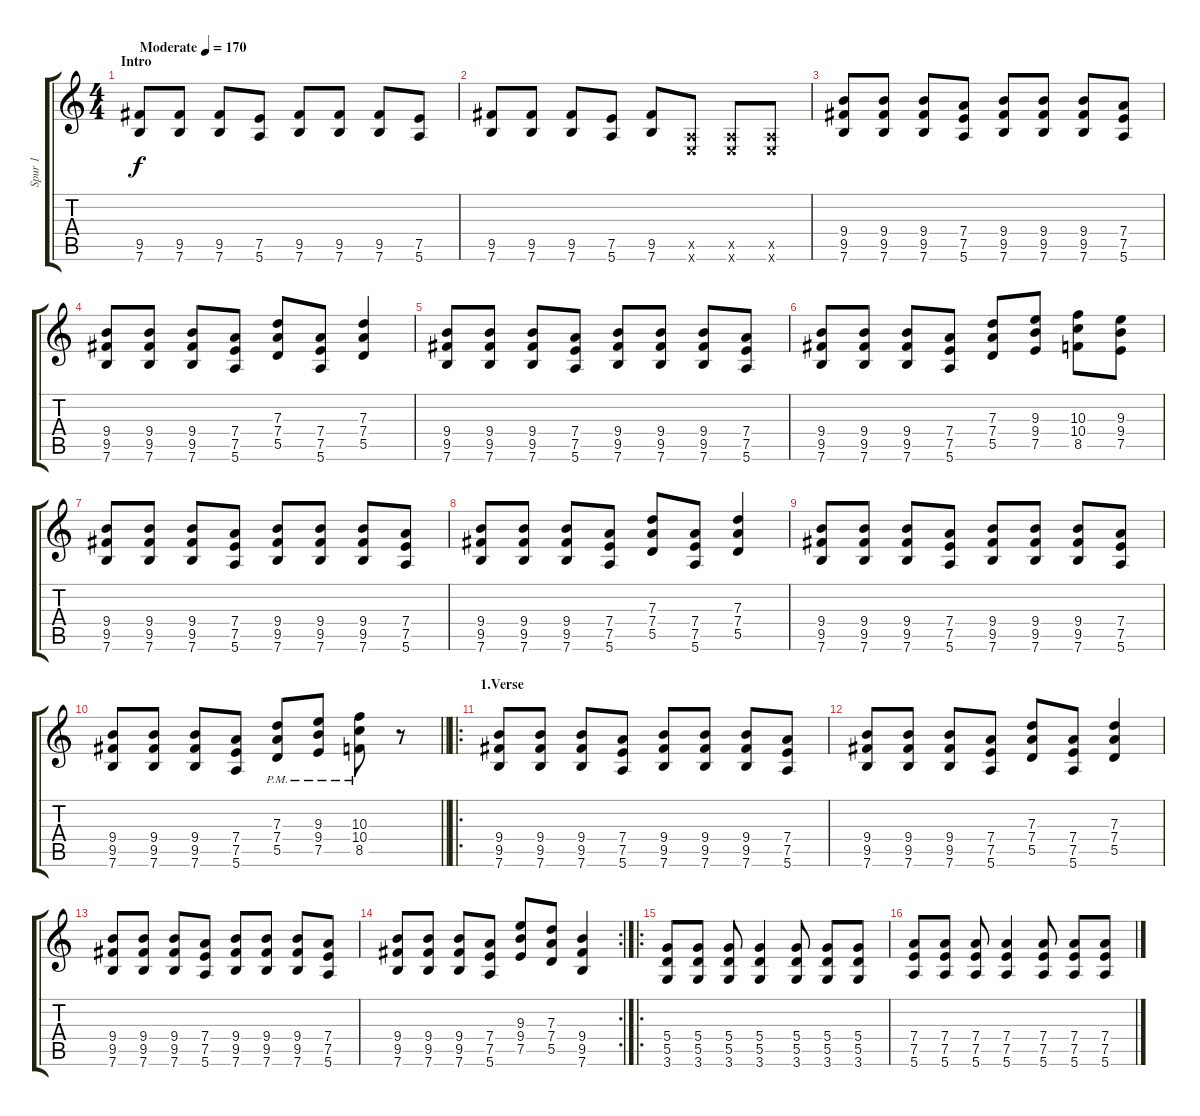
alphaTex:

\track ("Spur 1" "Spur 1") {instrument distortionguitar}
\staff {score tabs}
\tuning (E4 B3 G3 D3 A2 E2) {hide}
\ts (4 4)
\section ("" "Intro")
\tempo (170 "Moderate")
\clef g2
\ks c
(9.5 7.6).8{dy f instrument distortionguitar} (9.5 7.6).8 (9.5 7.6).8 (7.5 5.6).8 (9.5 7.6).8 (9.5 7.6).8 (9.5 7.6).8 (7.5 5.6).8 |
(9.5 7.6).8 (9.5 7.6).8 (9.5 7.6).8 (7.5 5.6).8 (9.5 7.6).8 (0.5{x} 0.6{x}).8 (0.5{x} 0.6{x}).8 (0.5{x} 0.6{x}).8 |
(9.4 9.5 7.6).8 (9.4 9.5 7.6).8 (9.4 9.5 7.6).8 (7.4 7.5 5.6).8 (9.4 9.5 7.6).8 (9.4 9.5 7.6).8 (9.4 9.5 7.6).8 (7.4 7.5 5.6).8 |
(9.4 9.5 7.6).8 (9.4 9.5 7.6).8 (9.4 9.5 7.6).8 (7.4 7.5 5.6).8 (7.3 7.4 5.5).8 (7.4 7.5 5.6).8 (7.3 7.4 5.5).4 |
(9.4 9.5 7.6).8 (9.4 9.5 7.6).8 (9.4 9.5 7.6).8 (7.4 7.5 5.6).8 (9.4 9.5 7.6).8 (9.4 9.5 7.6).8 (9.4 9.5 7.6).8 (7.4 7.5 5.6).8 |
(9.4 9.5 7.6).8 (9.4 9.5 7.6).8 (9.4 9.5 7.6).8 (7.4 7.5 5.6).8 (7.3 7.4 5.5).8 (9.3 9.4 7.5).8 (10.3 10.4 8.5).8 (9.3 9.4 7.5).8 |
(9.4 9.5 7.6).8 (9.4 9.5 7.6).8 (9.4 9.5 7.6).8 (7.4 7.5 5.6).8 (9.4 9.5 7.6).8 (9.4 9.5 7.6).8 (9.4 9.5 7.6).8 (7.4 7.5 5.6).8 |
(9.4 9.5 7.6).8 (9.4 9.5 7.6).8 (9.4 9.5 7.6).8 (7.4 7.5 5.6).8 (7.3 7.4 5.5).8 (7.4 7.5 5.6).8 (7.3 7.4 5.5).4 |
(9.4 9.5 7.6).8 (9.4 9.5 7.6).8 (9.4 9.5 7.6).8 (7.4 7.5 5.6).8 (9.4 9.5 7.6).8 (9.4 9.5 7.6).8 (9.4 9.5 7.6).8 (7.4 7.5 5.6).8 |
\barLineRight lightlight
(9.4 9.5 7.6).8 (9.4 9.5 7.6).8 (9.4 9.5 7.6).8 (7.4 7.5 5.6).8 (7.3 7.4 5.5{pm}).8 (9.3 9.4 7.5{pm}).8 (10.3 10.4 8.5{pm}).8 r.8 |
\ro
\section ("" "1.Verse")
(9.4 9.5 7.6).8 (9.4 9.5 7.6).8 (9.4 9.5 7.6).8 (7.4 7.5 5.6).8 (9.4 9.5 7.6).8 (9.4 9.5 7.6).8 (9.4 9.5 7.6).8 (7.4 7.5 5.6).8 |
(9.4 9.5 7.6).8 (9.4 9.5 7.6).8 (9.4 9.5 7.6).8 (7.4 7.5 5.6).8 (7.3 7.4 5.5).8 (7.4 7.5 5.6).8 (7.3 7.4 5.5).4 |
(9.4 9.5 7.6).8 (9.4 9.5 7.6).8 (9.4 9.5 7.6).8 (7.4 7.5 5.6).8 (9.4 9.5 7.6).8 (9.4 9.5 7.6).8 (9.4 9.5 7.6).8 (7.4 7.5 5.6).8 |
\rc 2
(9.4 9.5 7.6).8 (9.4 9.5 7.6).8 (9.4 9.5 7.6).8 (7.4 7.5 5.6).8 (9.3 9.4 7.5).8 (7.3 7.4 5.5).8 (9.4 9.5 7.6).4 |
\ro
(5.4 5.5 3.6).8 (5.4 5.5 3.6).8 (5.4 5.5 3.6).8 (5.4 5.5 3.6).4 (5.4 5.5 3.6).8 (5.4 5.5 3.6).8 (5.4 5.5 3.6).8 |
(7.4 7.5 5.6).8 (7.4 7.5 5.6).8 (7.4 7.5 5.6).8 (7.4 7.5 5.6).4 (7.4 7.5 5.6).8 (7.4 7.5 5.6).8 (7.4 7.5 5.6).8
